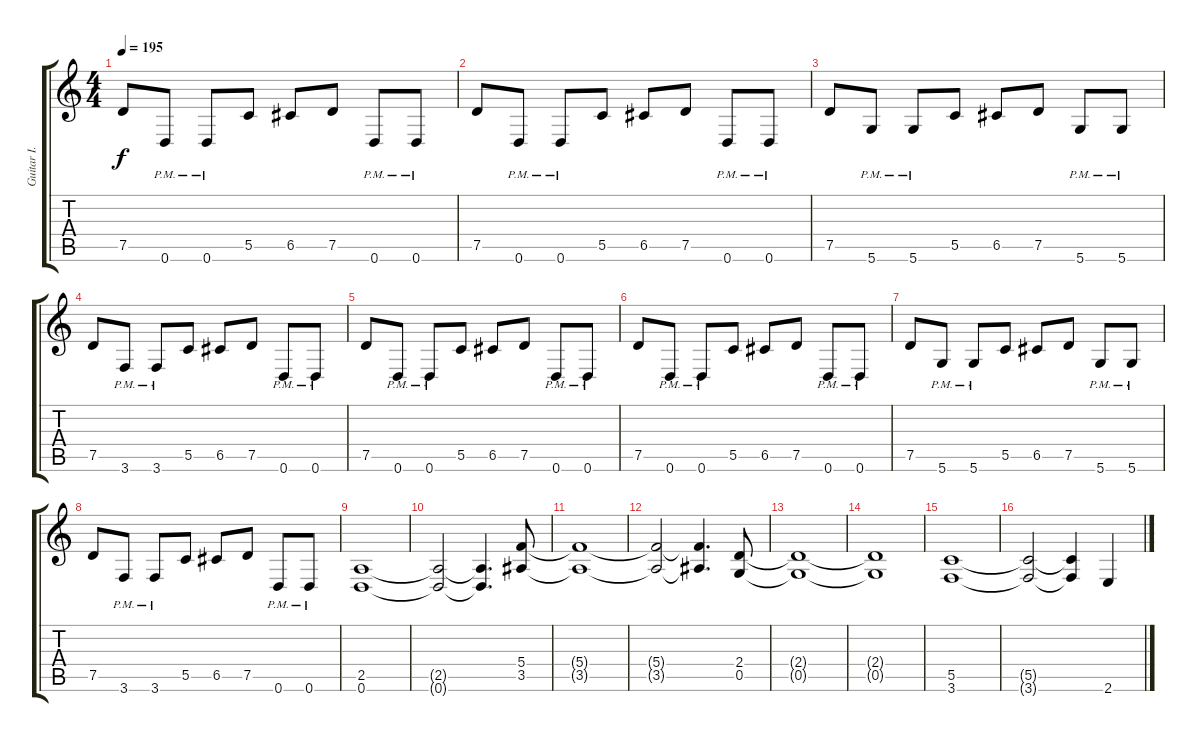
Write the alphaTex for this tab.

\track ("Guitar I." "Guitar I.") {instrument distortionguitar}
\staff {score tabs}
\tuning (D4 A3 F3 C3 G2 D2) {hide}
\ts (4 4)
\tempo 195
\clef g2
\ks c
7.5.8{dy f} 0.6{pm}.8 0.6{pm}.8 5.5.8 6.5.8 7.5.8 0.6{pm}.8 0.6{pm}.8 |
7.5.8 0.6{pm}.8 0.6{pm}.8 5.5.8 6.5.8 7.5.8 0.6{pm}.8 0.6{pm}.8 |
7.5.8 5.6{pm}.8 5.6{pm}.8 5.5.8 6.5.8 7.5.8 5.6{pm}.8 5.6{pm}.8 |
7.5.8 3.6{pm}.8 3.6{pm}.8 5.5.8 6.5.8 7.5.8 0.6{pm}.8 0.6{pm}.8 |
7.5.8 0.6{pm}.8 0.6{pm}.8 5.5.8 6.5.8 7.5.8 0.6{pm}.8 0.6{pm}.8 |
7.5.8 0.6{pm}.8 0.6{pm}.8 5.5.8 6.5.8 7.5.8 0.6{pm}.8 0.6{pm}.8 |
7.5.8 5.6{pm}.8 5.6{pm}.8 5.5.8 6.5.8 7.5.8 5.6{pm}.8 5.6{pm}.8 |
7.5.8 3.6{pm}.8 3.6{pm}.8 5.5.8 6.5.8 7.5.8 0.6{pm}.8 0.6{pm}.8 |
(2.5 0.6).1 |
(2.5{t} 0.6{t}).2 (2.5{t} 0.6{t}).4{d} (5.4 3.5).8 |
(5.4{t} 3.5{t}).1 |
(5.4{t} 3.5{t}).2 (5.4{t} 3.5{t}).4{d} (2.4 0.5).8 |
(2.4{t} 0.5{t}).1 |
(2.4{t} 0.5{t}).1 |
(5.5 3.6).1 |
(5.5{t} 3.6{t}).2 (5.5{t} 3.6{t}).4 2.6.4
